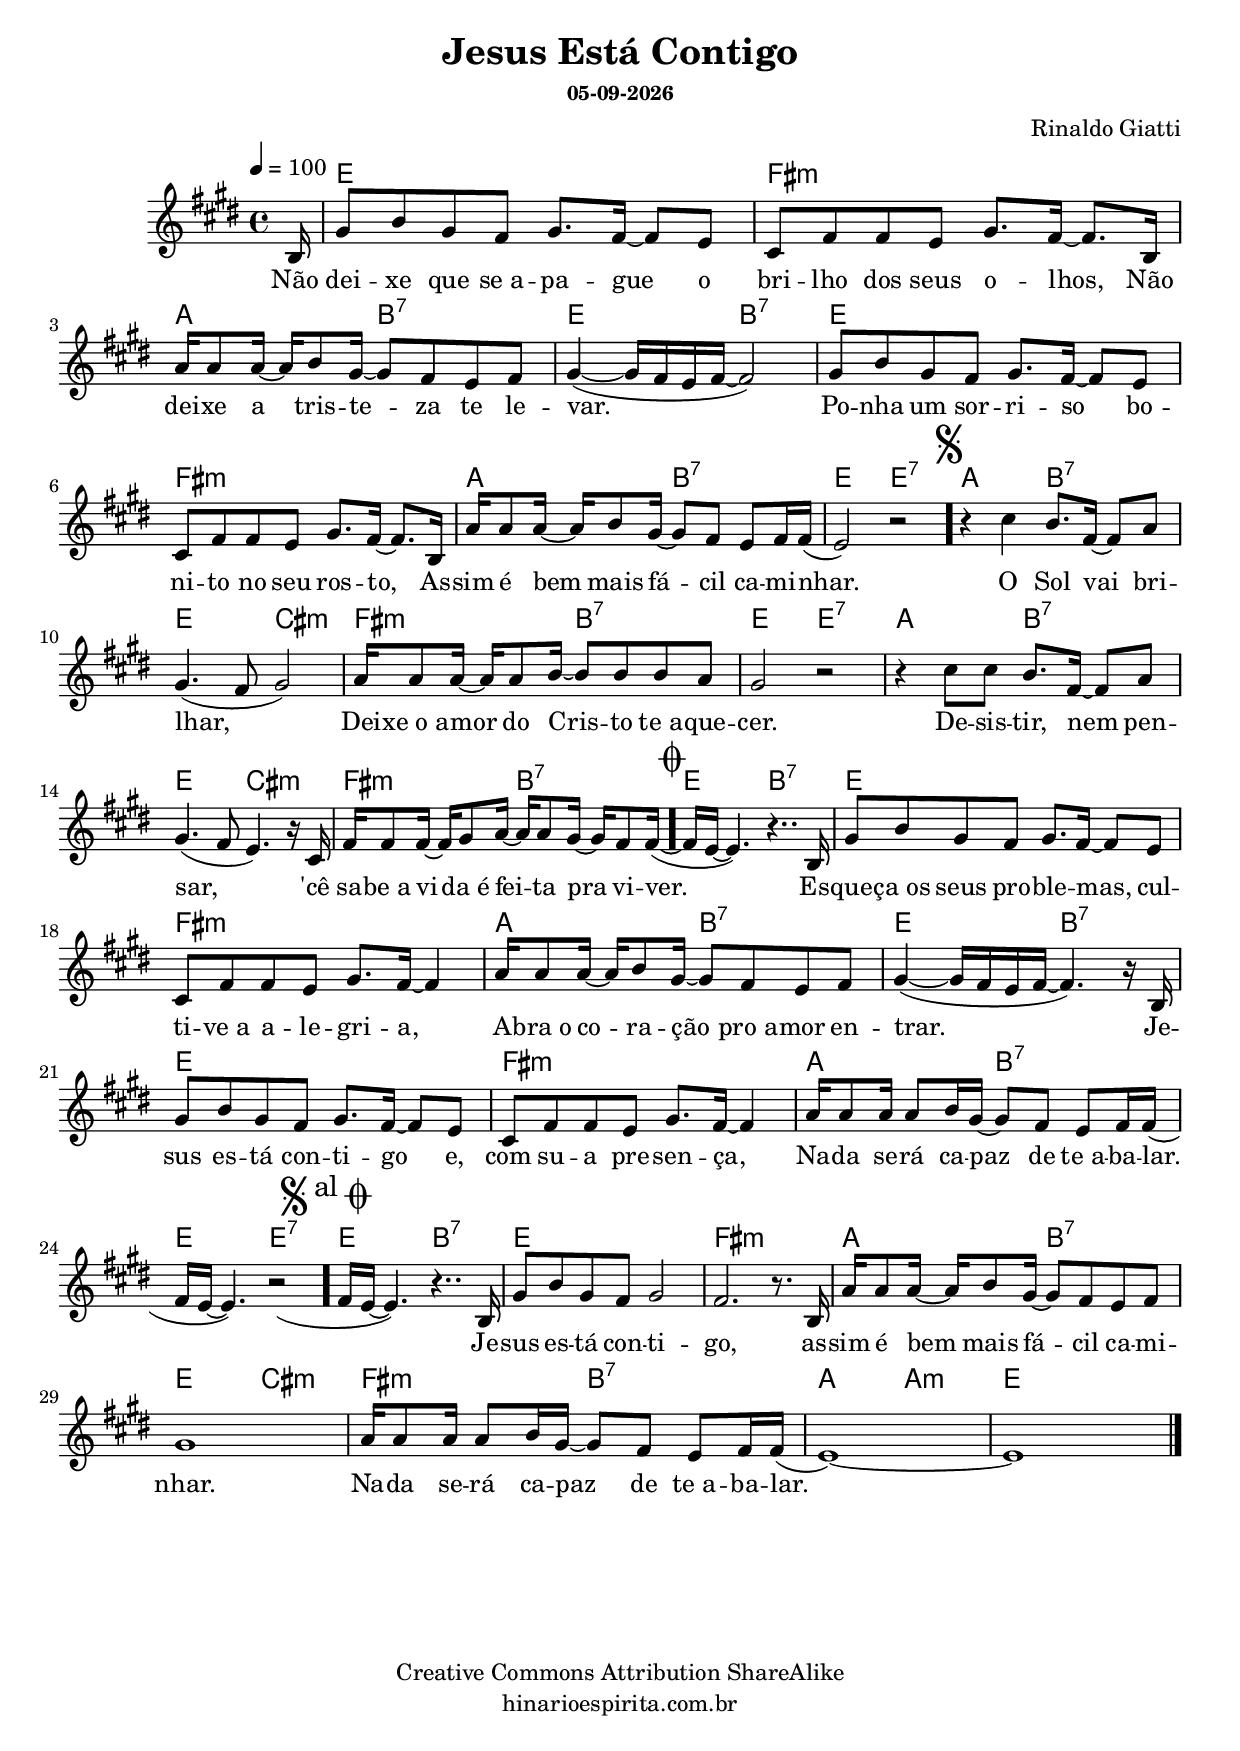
\version "2.16.0"
\pointAndClickOff

\header {
  title = "Jesus Está Contigo"
  composer = "Rinaldo Giatti"
  subsubtitle = #(strftime "%d-%m-%Y" (localtime (current-time)))
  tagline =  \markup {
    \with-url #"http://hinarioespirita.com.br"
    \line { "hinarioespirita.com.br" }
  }
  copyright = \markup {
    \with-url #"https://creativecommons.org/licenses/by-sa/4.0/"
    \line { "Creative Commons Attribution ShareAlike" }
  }
}

global = {
  \key e \major
  \time 4/4
  \tempo 4 = 100
  \clef treble
}

introToSegno = \relative c' {
  \partial 16 b16 |
  gis'8 b gis fis gis8. fis16~ fis8 e | cis fis fis e gis8. fis16~ fis8. b,16 |
  a' a8 a16~ a b8  gis16~ gis8 fis e fis | gis4~( gis16 fis e fis~ fis2) |
  gis8 b gis fis gis8. fis16~ fis8 e | cis fis fis e gis8. fis16~ fis8. b,16 |
  a' a8 a16~ a b8  gis16~ gis8 fis e fis16 fis(
  e2)  r2
}

segnoToCoda = \relative c' {
  r4 cis'4 b8.fis16~ fis8 a | gis4.( fis8 gis2) |
  a16 a8 a16~ a a8 b16~ b8 b b a | gis2 r2 |
  r4 cis8 cis b8.fis16~ fis8 a | gis4.( fis8 e4.) r16 cis16 |
  fis16 fis8 fis16~ fis gis8 a16~ a a8 gis16~ gis fis8 fis16~(  |
}

segundaEstrofe = \relative c' {
  fis16 e~~ e4.) r4.. b16 |
  gis'8 b gis fis gis8. fis16~ fis8 e | cis fis fis e gis8. fis16~ fis4 |
  a16 a8 a16~ a b8  gis16~ gis8 fis e fis | gis4~( gis16 fis e fis~ fis4.) r16 b,16 |
  gis'8 b gis fis gis8. fis16~ fis8 e | cis fis fis e gis8. fis16~ fis4 |
  a16 a8 a16 a8 b16 gis16~ gis8 fis e fis16 fis( 
  \break
  fis16 e~ e4.) r2_(
}

codaToEnd = \relative c' {
  fis16 e~ e4.) r4.. b16 |
  gis'8 b gis fis gis2 |
  fis2. r8. b,16 | a' a8 a16~ a b8  gis16~ gis8 fis e fis | 
  gis1 | a16 a8 a16 a8 b16 gis16~ gis8 fis e fis16 fis( 
  e1)~ e
}

letra = \lyricmode {
  Não dei -- xe que se_a -- pa -- gue o bri -- lho dos seus o -- lhos,  
  Não dei -- xe a tris -- te -- za te le -- var.   
  Po -- nha um sor -- ri -- so bo -- ni -- to no seu ros -- to,  
  As -- sim é bem mais fá -- cil ca -- mi -- nhar.   
    
  O Sol vai bri -- lhar,   
  Dei -- xe_o_a -- mor do Cris -- to te_a -- que -- cer.   
  De -- sis -- tir, nem pen -- sar,   
  'cê sa -- be_a vi -- da_é fei -- ta pra vi -- ver.  
    
  Es -- que -- ça_os seus pro -- ble -- mas, cul -- ti -- ve_a a -- le -- gri -- a,  
  A -- bra_o co -- ra -- ção pro_a -- mor en -- trar.   
  Je -- sus es -- tá con -- ti -- go e, com su -- a pre -- sen -- ça,  
  Na -- da se -- rá ca -- paz de te_a -- ba -- lar.   
    
  Je -- sus es -- tá con -- ti -- go, as -- sim é bem mais fá -- cil ca -- mi -- nhar.   
  Na -- da se -- rá ca -- paz de te_a -- ba -- lar.    
    
    
  
}

introToSegnoChords = \chordmode {
  s16
  e1 fis:m a2 b:7 e b:7
  e1 fis:m a2 b:7 e e:7
}
  
segnoToCodaChords = \chordmode {
  a b:7 e cis:m fis:m b:7 e e:7
  a b:7 e cis:m fis:m b:7 
 
}

segundaEstrofeChords = \chordmode {
  e b:7
  e1 fis:m a2 b:7 e b:7
  e1 fis:m a2 b:7 e e:7
}

codaToEndChords = \chordmode {
  e2 b:7 
  e1 fis:m a2 b:7 e cis:m fis:m b:7 a a:m e
}

\score {
  <<
    \new ChordNames { 
      \introToSegnoChords
      \segnoToCodaChords
      \segundaEstrofeChords
      \codaToEndChords
    }
    \new Staff <<
      \new Voice = "melodia" { 
        \global
        
        \introToSegno
        
        \mark \markup { \musicglyph #"scripts.segno" }
        \bar "."
        \segnoToCoda
        \bar "."
        \mark \markup { \musicglyph #"scripts.coda" }
        
        \segundaEstrofe
        
        \bar "."
        \mark \markup { \center-align { \musicglyph #"scripts.segno" "al" \musicglyph #"scripts.coda" }}
        \codaToEnd
        \bar "|."
      }
      \lyricsto "melodia" \new Lyrics \letra
      \set Staff.midiInstrument = #"acoustic grand"
    >>
  >>
  \layout {}
}

\score {
  <<
    \new ChordNames { 
      \introToSegnoChords
      \segnoToCodaChords
      \segundaEstrofeChords
      \segnoToCodaChords
      \codaToEndChords
    }
    \new Staff <<
      \new Voice = "melodia" { 
        \global
        
        \introToSegno
        \segnoToCoda
        \segundaEstrofe
        \segnoToCoda
        \codaToEnd
      }
      \lyricsto "melodia" \new Lyrics \letra
      \set Staff.midiInstrument = #"acoustic grand"
    >>
  >>
  \midi {}
}